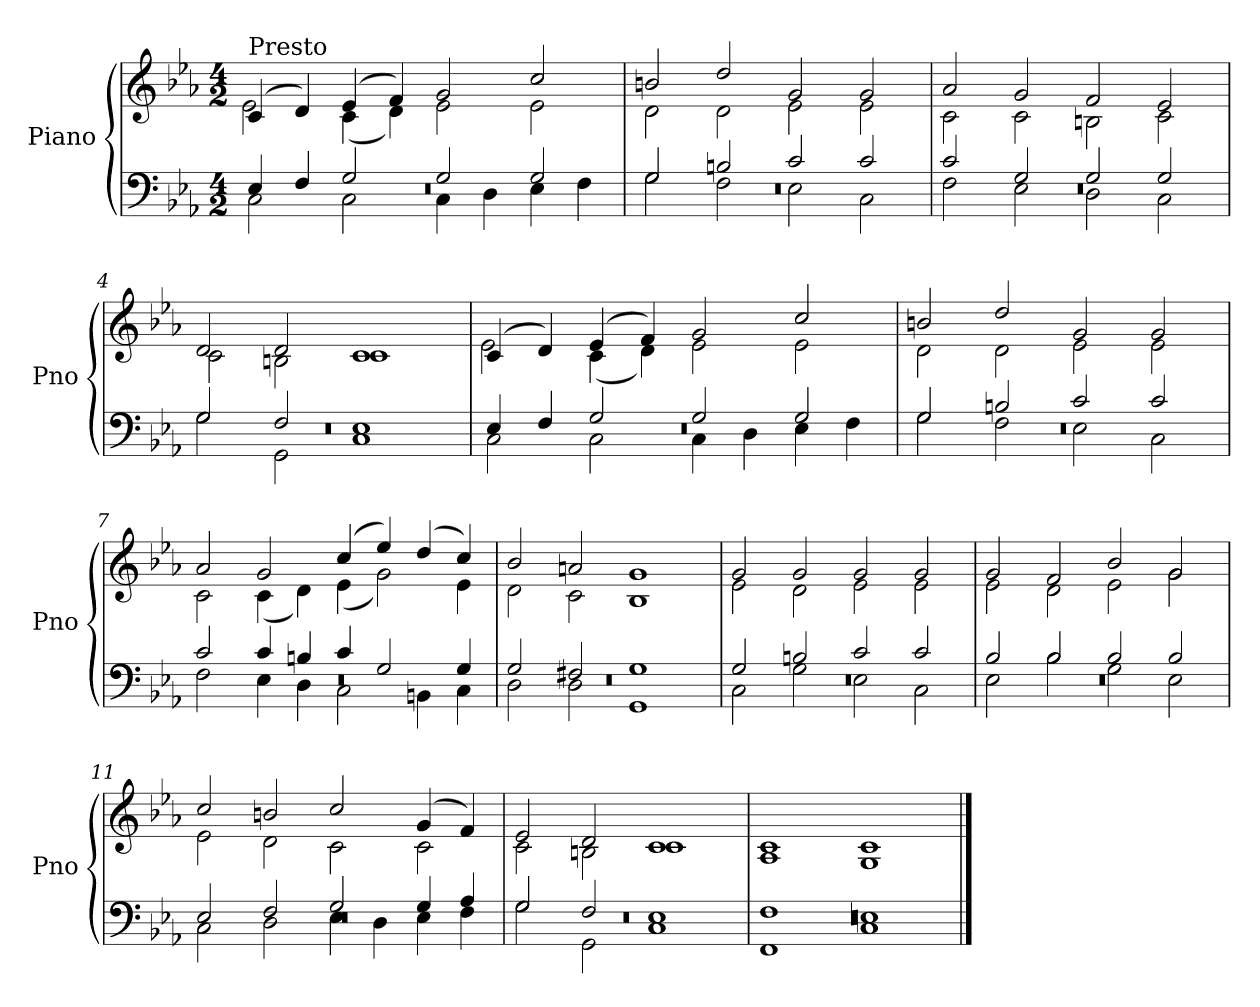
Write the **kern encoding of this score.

**kern	**kern
*part1	*part1
*staff2	*staff1
*I"Piano	*
*I'Pno	*
*clefF4	*clefG2
*k[b-e-a-]	*k[b-e-a-]
*E-:	*E-:
*M4/2	*M4/2
=1	=1
*^	*^
*	*^	*	*
!	!	!	!LO:TX:a:t=Presto	!
0r	4E-/	2C\	(4c/	2e-\
.	4F/	.	4d/)	.
.	2G/	2C\	(4e-/	(4c\
.	.	.	4f/)	4d\)
.	2G/	4C\	2g/	2e-\
.	.	4D\	.	.
.	2G/	4E-\	2cc/	2e-\
.	.	4F\	.	.
=2	=2	=2	=2	=2
0r	2G/	2G\	2bn/	2d\
.	2Bn/	2F\	2dd/	2d\
.	2c/	2E-\	2g/	2e-\
.	2c/	2C\	2g/	2e-\
=3	=3	=3	=3	=3
0r	2c/	2F\	2a-/	2c\
.	2G/	2E-\	2g/	2c\
.	2G/	2D\	2f/	2Bn\
.	2G/	2C\	2e-/	2c\
=4	=4	=4	=4	=4
0r	2G/	2G\	2d/	2c\
.	2F/	2GG\	2d/	2Bn\
.	1E-	1C	1c	1c
=5	=5	=5	=5	=5
0r	4E-/	2C\	(4c/	2e-\
.	4F/	.	4d/)	.
.	2G/	2C\	(4e-/	(4c\
.	.	.	4f/)	4d\)
.	2G/	4C\	2g/	2e-\
.	.	4D\	.	.
.	2G/	4E-\	2cc/	2e-\
.	.	4F\	.	.
!!LO:LB:g=z	!!
=6	=6	=6	=6	=6
0r	2G/	2G\	2bn/	2d\
.	2Bn/	2F\	2dd/	2d\
.	2c/	2E-\	2g/	2e-\
.	2c/	2C\	2g/	2e-\
=7	=7	=7	=7	=7
0r	2c/	2F\	2a-/	2c\
.	4c/	4E-\	2g/	(4c\
.	4Bn/	4D\	.	4d\)
.	4c/	2C\	(4cc/	(4e-\
.	2G/	.	4ee-/)	2g\)
.	.	4BBn\	(4dd/	.
.	4G/	4C\	4cc/)	4e-\
=8	=8	=8	=8	=8
0r	2G/	2D\	2b-/	2d\
.	2F#X/	2D\	2an/	2c\
.	1G	1GG	1g	1B-
=9	=9	=9	=9	=9
0r	2G/	2C\	2g/	2e-\
.	2Bn/	2G\	2g/	2d\
.	2c/	2E-\	2g/	2e-\
.	2c/	2C\	2g/	2e-\
=10	=10	=10	=10	=10
0r	2B-/	2E-\	2g/	2e-\
.	2B-/	2B-\	2f/	2d\
.	2B-/	2G\	2b-/	2e-\
.	2B-/	2E-\	2g/	2g\
!!LO:LB:g=z	!!
=11	=11	=11	=11	=11
0r	2E-/	2C\	2cc/	2e-\
.	2F/	2D\	2bn/	2d\
.	2G/	4E-\	2cc/	2c\
.	.	4D\	.	.
.	4G/	4E-\	(4g/	2c\
.	4A-/	4F\	4f/)	.
=12	=12	=12	=12	=12
0r	2G/	2G\	2e-/	2c\
.	2F/	2GG\	2d/	2Bn\
.	1E-	1C	1c	1c
=13	=13	=13	=13	=13
0r	1F	1FF	1c	1A-
.	1En	1C	1c	1G
*v	*v	*v	*	*
*	*v	*v
==	==
*-	*-
